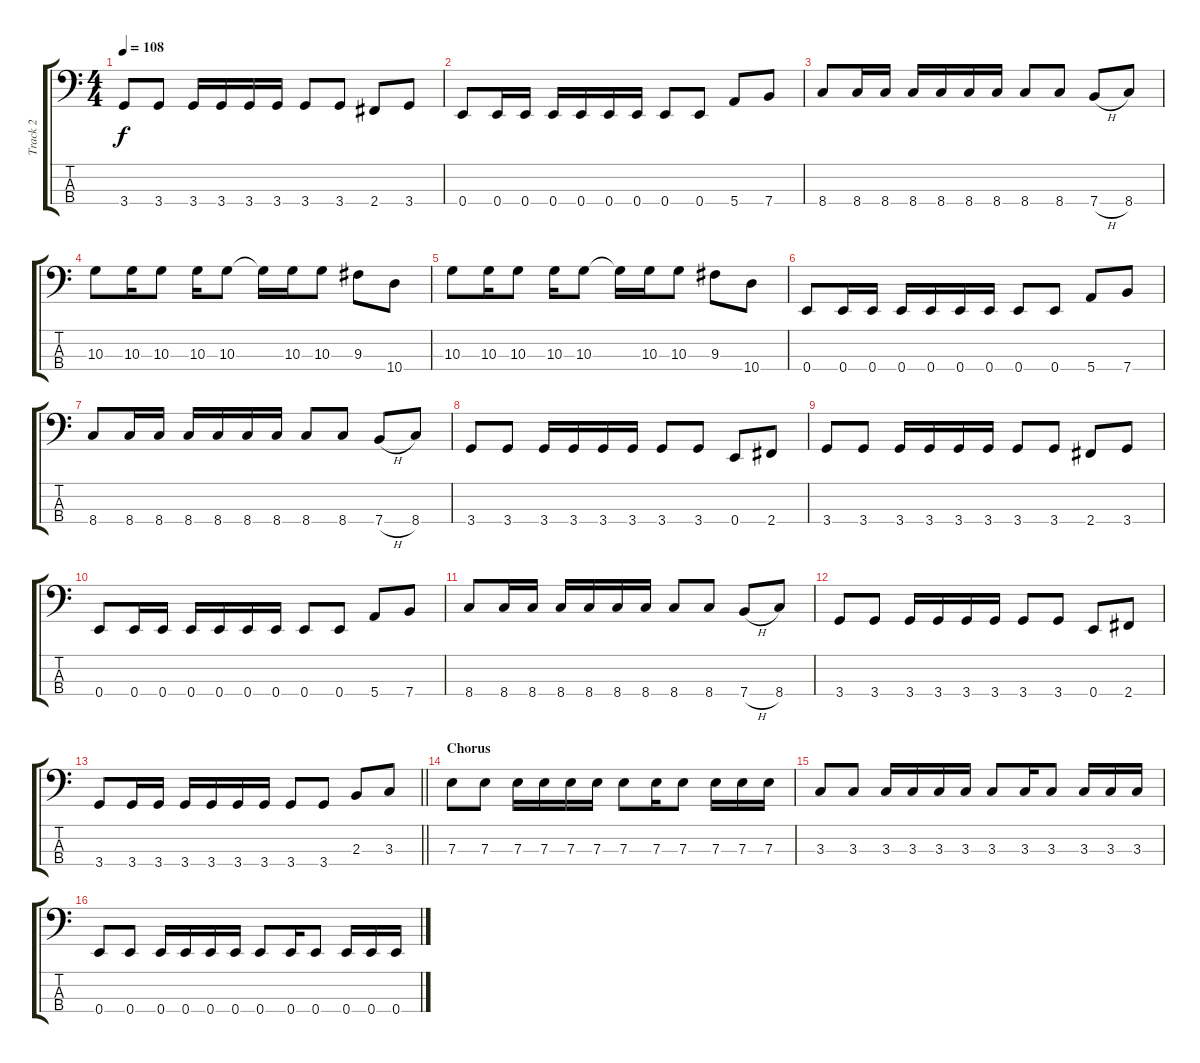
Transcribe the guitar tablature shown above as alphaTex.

\track ("Track 2" "Track 2") {instrument electricbasspick}
\staff {score tabs}
\tuning (G2 D2 A1 E1) {hide}
\ts (4 4)
\tempo 108
\clef f4
\ks c
3.4.8{dy f} 3.4.8 3.4.16 3.4.16 3.4.16 3.4.16 3.4.8 3.4.8 2.4.8 3.4.8 |
0.4.8 0.4.16 0.4.16 0.4.16 0.4.16 0.4.16 0.4.16 0.4.8 0.4.8 5.4.8 7.4.8 |
8.4.8 8.4.16 8.4.16 8.4.16 8.4.16 8.4.16 8.4.16 8.4.8 8.4.8 7.4{h}.8 8.4.8 |
10.3.8 10.3.16 10.3.8 10.3.16 10.3.8 10.3{t}.16 10.3.16 10.3.8 9.3.8 10.4.8 |
10.3.8 10.3.16 10.3.8 10.3.16 10.3.8 10.3{t}.16 10.3.16 10.3.8 9.3.8 10.4.8 |
0.4.8 0.4.16 0.4.16 0.4.16 0.4.16 0.4.16 0.4.16 0.4.8 0.4.8 5.4.8 7.4.8 |
8.4.8 8.4.16 8.4.16 8.4.16 8.4.16 8.4.16 8.4.16 8.4.8 8.4.8 7.4{h}.8 8.4.8 |
3.4.8 3.4.8 3.4.16 3.4.16 3.4.16 3.4.16 3.4.8 3.4.8 0.4.8 2.4.8 |
3.4.8 3.4.8 3.4.16 3.4.16 3.4.16 3.4.16 3.4.8 3.4.8 2.4.8 3.4.8 |
0.4.8 0.4.16 0.4.16 0.4.16 0.4.16 0.4.16 0.4.16 0.4.8 0.4.8 5.4.8 7.4.8 |
8.4.8 8.4.16 8.4.16 8.4.16 8.4.16 8.4.16 8.4.16 8.4.8 8.4.8 7.4{h}.8 8.4.8 |
3.4.8 3.4.8 3.4.16 3.4.16 3.4.16 3.4.16 3.4.8 3.4.8 0.4.8 2.4.8 |
\barLineRight lightlight
3.4.8 3.4.16 3.4.16 3.4.16 3.4.16 3.4.16 3.4.16 3.4.8 3.4.8 2.3.8 3.3.8 |
\section ("" "Chorus")
7.3.8 7.3.8 7.3.16 7.3.16 7.3.16 7.3.16 7.3.8 7.3.16 7.3.8 7.3.16 7.3.16 7.3.16 |
3.3.8 3.3.8 3.3.16 3.3.16 3.3.16 3.3.16 3.3.8 3.3.16 3.3.8 3.3.16 3.3.16 3.3.16 |
0.4.8 0.4.8 0.4.16 0.4.16 0.4.16 0.4.16 0.4.8 0.4.16 0.4.8 0.4.16 0.4.16 0.4.16
